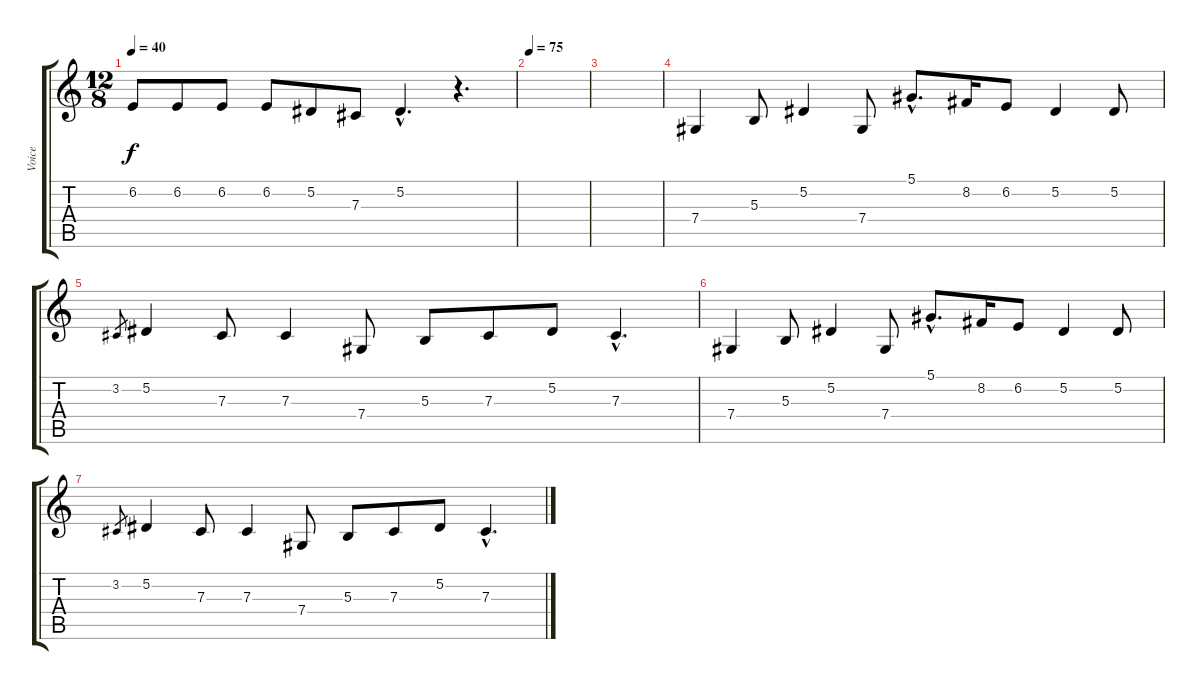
\track ("Voice" "Voice") {instrument trumpet}
\staff {score tabs}
\tuning (Eb4 Bb3 Gb3 Db3 Ab2 Eb2) {hide}
\ts (12 8)
\tempo 40
\clef g2
\ks c
6.2.8{dy f} 6.2.8 6.2.8 6.2.8 5.2.8 7.3.8 5.2{hac}.4{d} r.4{d} |
\tempo 75
|
|
7.4.4 5.3.8 5.2.4 7.4.8 5.1{hac}.8{d} 8.2.16 6.2.8 5.2.4 5.2.8 |
3.2.8{gr} 5.2.4 7.3.8 7.3.4 7.4.8 5.3.8 7.3.8 5.2.8 7.3{hac}.4{d} |
7.4.4 5.3.8 5.2.4 7.4.8 5.1{hac}.8{d} 8.2.16 6.2.8 5.2.4 5.2.8 |
3.2.8{gr} 5.2.4 7.3.8 7.3.4 7.4.8 5.3.8 7.3.8 5.2.8 7.3{hac}.4{d}
